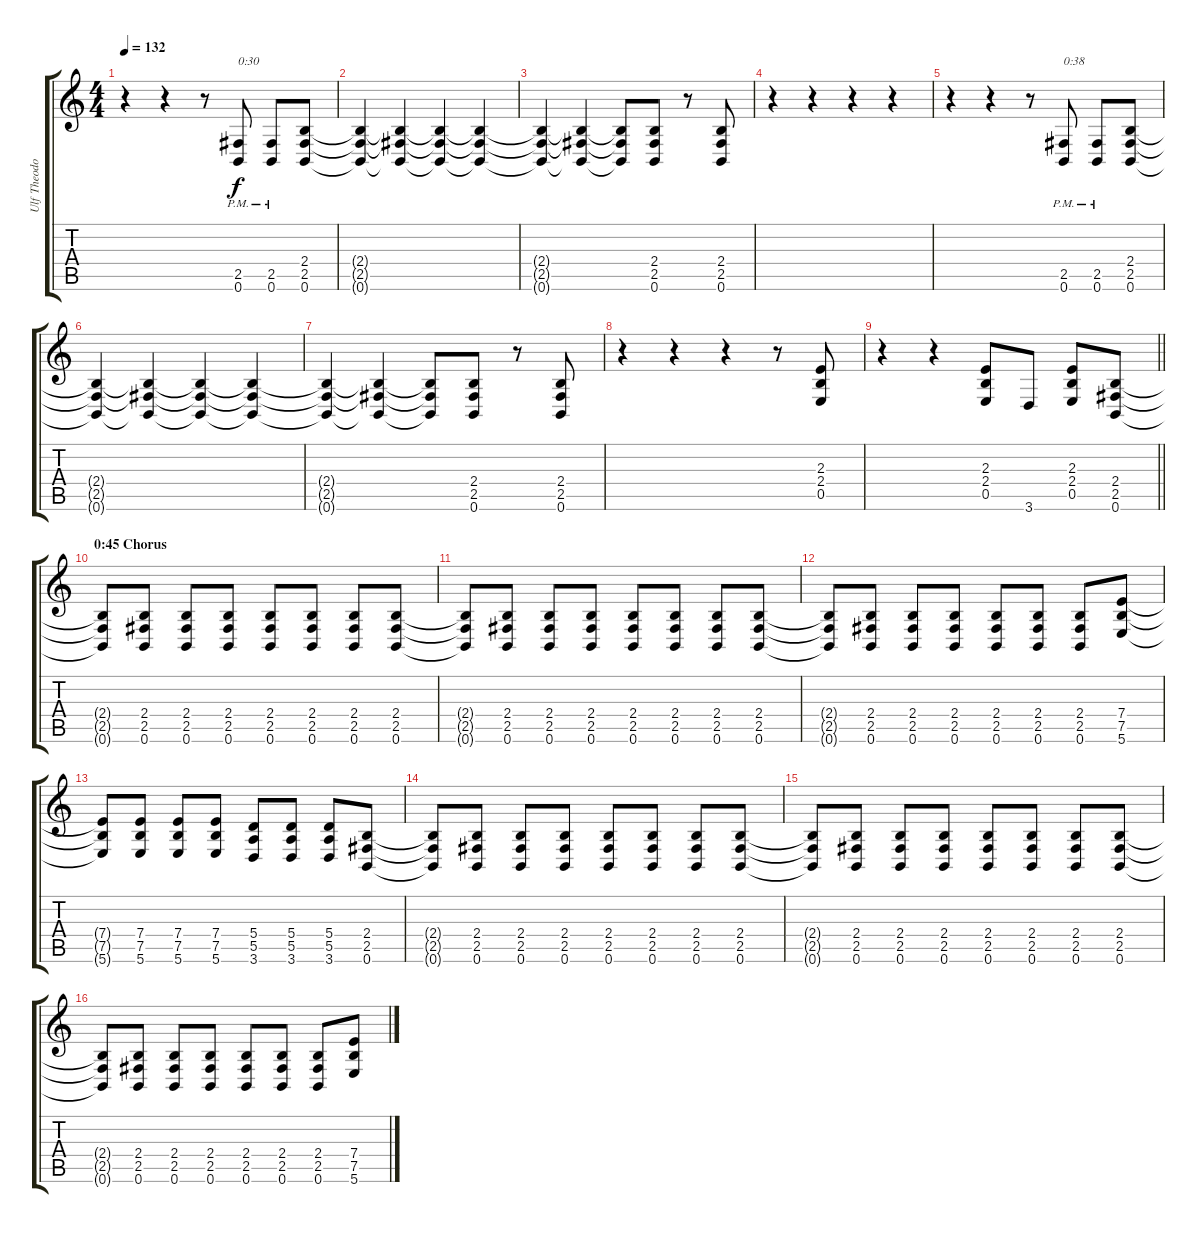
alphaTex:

\track ("Ulf Theodor Schwadorf (Lead Guitar)" "Ulf Theodo") {instrument distortionguitar}
\staff {score tabs}
\tuning (B3 Gb3 D3 A2 E2 B1) {hide}
\ts (4 4)
\tempo 132
\clef g2
\ks c
r.4{dy f} r.4 r.8 (2.5{pm} 0.6{pm}).8{txt "0:30"} (2.5{pm} 0.6{pm}).8 (2.4 2.5 0.6).8 |
(2.4{t} 2.5{t} 0.6{t}).4 (2.4{t} 2.5{t} 0.6{t}).4 (2.4{t} 2.5{t} 0.6{t}).4 (2.4{t} 2.5{t} 0.6{t}).4 |
(2.4{t} 2.5{t} 0.6{t}).4 (2.4{t} 2.5{t} 0.6{t}).4 (2.4{t} 2.5{t} 0.6{t}).8 (2.4 2.5 0.6).8 r.8 (2.4 2.5 0.6).8 |
r.4 r.4 r.4 r.4 |
r.4 r.4 r.8 (2.5{pm} 0.6{pm}).8{txt "0:38"} (2.5{pm} 0.6{pm}).8 (2.4 2.5 0.6).8 |
(2.4{t} 2.5{t} 0.6{t}).4 (2.4{t} 2.5{t} 0.6{t}).4 (2.4{t} 2.5{t} 0.6{t}).4 (2.4{t} 2.5{t} 0.6{t}).4 |
(2.4{t} 2.5{t} 0.6{t}).4 (2.4{t} 2.5{t} 0.6{t}).4 (2.4{t} 2.5{t} 0.6{t}).8 (2.4 2.5 0.6).8 r.8 (2.4 2.5 0.6).8 |
r.4 r.4 r.4 r.8 (2.3 2.4 0.5).8 |
\barLineRight lightlight
r.4 r.4 (2.3 2.4 0.5).8 3.6.8 (2.3 2.4 0.5).8 (2.4 2.5 0.6).8 |
\section ("" "0:45 Chorus")
(2.4{t} 2.5{t} 0.6{t}).8 (2.4 2.5 0.6).8 (2.4 2.5 0.6).8 (2.4 2.5 0.6).8 (2.4 2.5 0.6).8 (2.4 2.5 0.6).8 (2.4 2.5 0.6).8 (2.4 2.5 0.6).8 |
(2.4{t} 2.5{t} 0.6{t}).8 (2.4 2.5 0.6).8 (2.4 2.5 0.6).8 (2.4 2.5 0.6).8 (2.4 2.5 0.6).8 (2.4 2.5 0.6).8 (2.4 2.5 0.6).8 (2.4 2.5 0.6).8 |
(2.4{t} 2.5{t} 0.6{t}).8 (2.4 2.5 0.6).8 (2.4 2.5 0.6).8 (2.4 2.5 0.6).8 (2.4 2.5 0.6).8 (2.4 2.5 0.6).8 (2.4 2.5 0.6).8 (7.4 7.5 5.6).8 |
(7.4{t} 7.5{t} 5.6{t}).8 (7.4 7.5 5.6).8 (7.4 7.5 5.6).8 (7.4 7.5 5.6).8 (5.4 5.5 3.6).8 (5.4 5.5 3.6).8 (5.4 5.5 3.6).8 (2.4 2.5 0.6).8 |
(2.4{t} 2.5{t} 0.6{t}).8 (2.4 2.5 0.6).8 (2.4 2.5 0.6).8 (2.4 2.5 0.6).8 (2.4 2.5 0.6).8 (2.4 2.5 0.6).8 (2.4 2.5 0.6).8 (2.4 2.5 0.6).8 |
(2.4{t} 2.5{t} 0.6{t}).8 (2.4 2.5 0.6).8 (2.4 2.5 0.6).8 (2.4 2.5 0.6).8 (2.4 2.5 0.6).8 (2.4 2.5 0.6).8 (2.4 2.5 0.6).8 (2.4 2.5 0.6).8 |
(2.4{t} 2.5{t} 0.6{t}).8 (2.4 2.5 0.6).8 (2.4 2.5 0.6).8 (2.4 2.5 0.6).8 (2.4 2.5 0.6).8 (2.4 2.5 0.6).8 (2.4 2.5 0.6).8 (7.4 7.5 5.6).8
